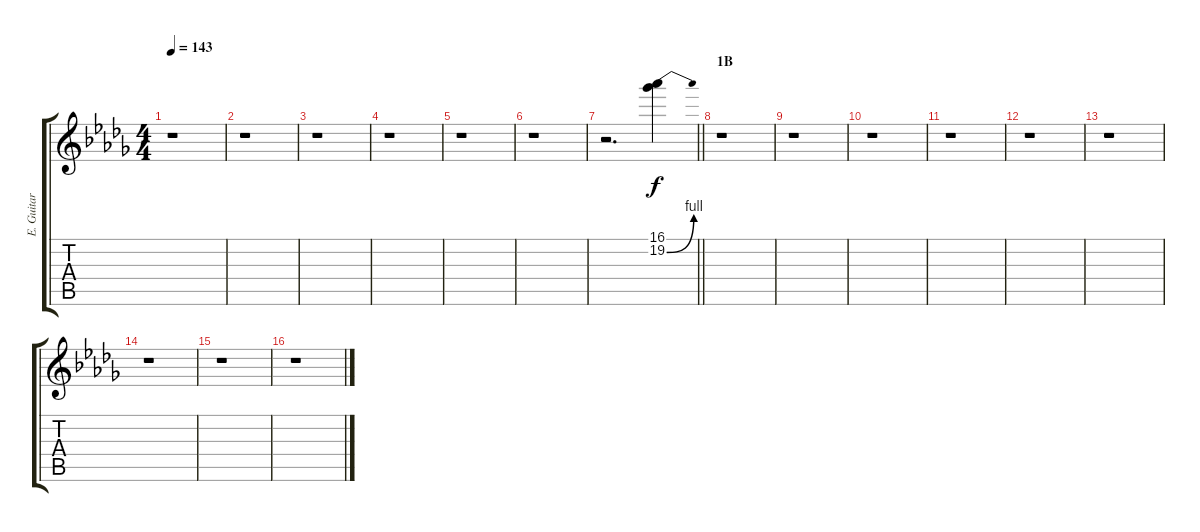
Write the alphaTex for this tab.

\track ("E. Guitar IV" "E. Guitar ") {instrument overdrivenguitar}
\staff {score tabs}
\tuning (E4 B3 G3 D3 A2 E2) {hide}
\ts (4 4)
\tempo 143
\clef g2
\ks db
r.1{dy f} |
r.1 |
r.1 |
r.1 |
r.1 |
r.1 |
\barLineRight lightlight
r.2{d} (16.1 19.2{be (bend 0 0 60 4)}).4 |
\section ("" "1B")
r.1 |
r.1 |
r.1 |
r.1 |
r.1 |
r.1 |
r.1 |
r.1 |
r.1
